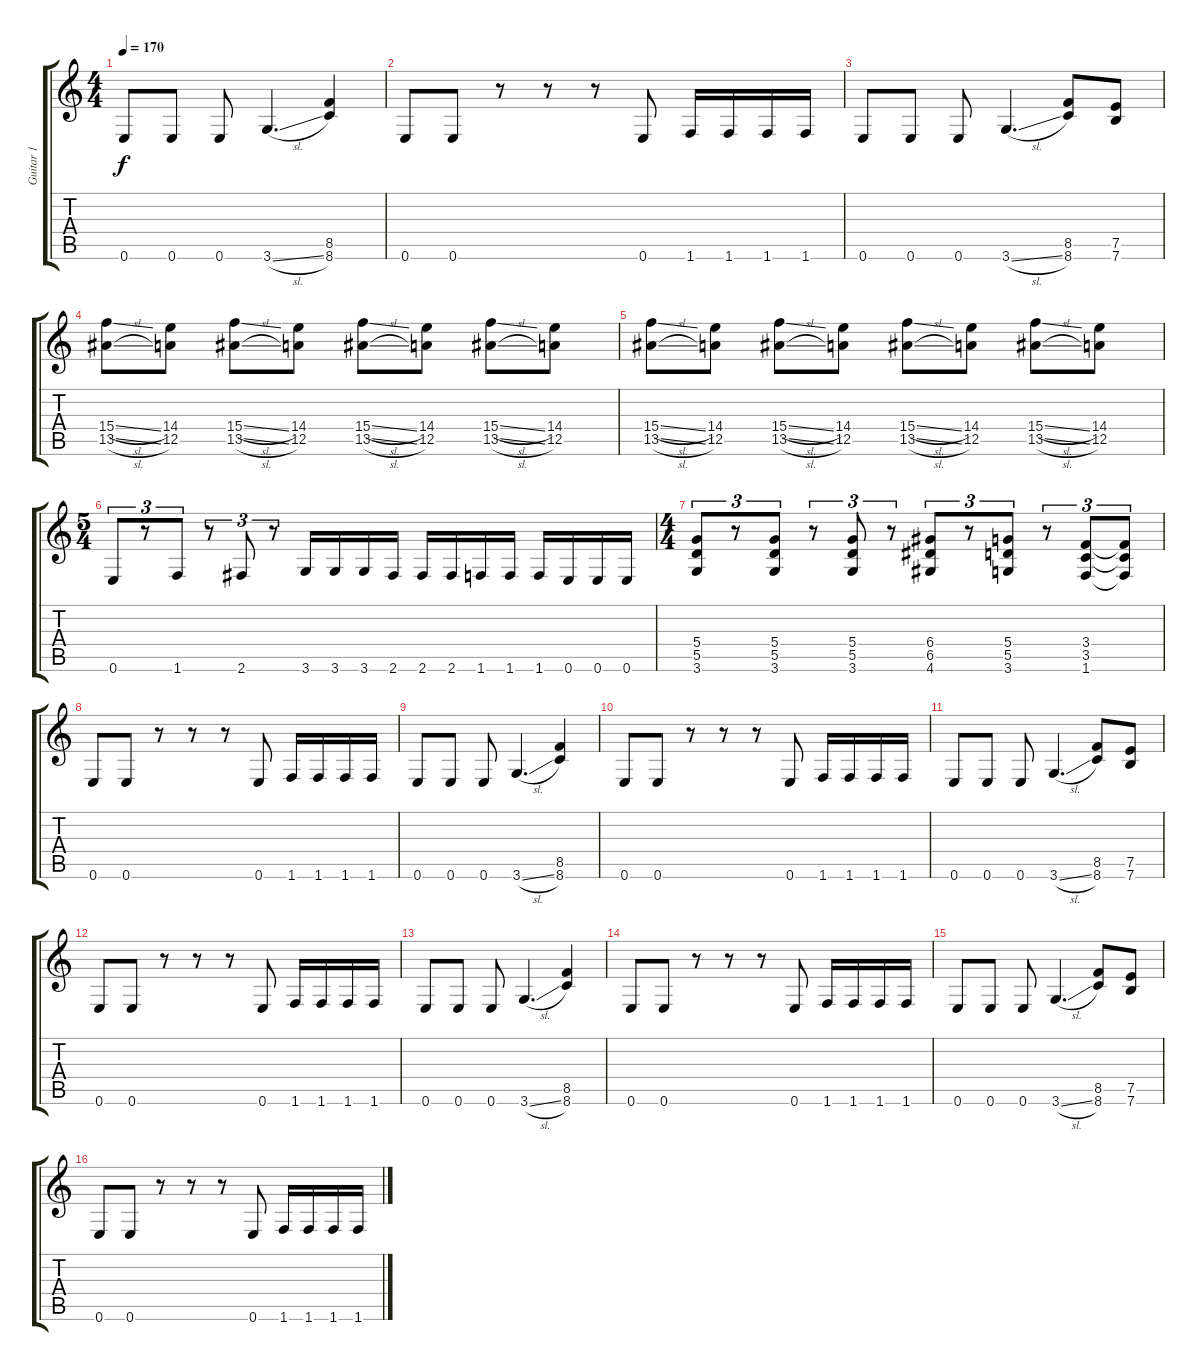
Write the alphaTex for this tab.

\track ("Guitar 1" "Guitar 1") {instrument distortionguitar}
\staff {score tabs}
\tuning (E4 B3 G3 D3 A2 E2) {hide}
\ts (4 4)
\tempo 170
\clef g2
\ks c
0.6.8{dy f} 0.6.8 0.6.8 3.6{sl}.4{d} (8.5 8.6).4 |
0.6.8 0.6.8 r.8 r.8 r.8 0.6.8 1.6.16 1.6.16 1.6.16 1.6.16 |
0.6.8 0.6.8 0.6.8 3.6{sl}.4{d} (8.5 8.6).8 (7.5 7.6).8 |
(15.4{sl} 13.5{sl}).8 (14.4 12.5).8 (15.4{sl} 13.5{sl}).8 (14.4 12.5).8 (15.4{sl} 13.5{sl}).8 (14.4 12.5).8 (15.4{sl} 13.5{sl}).8 (14.4 12.5).8 |
(15.4{sl} 13.5{sl}).8 (14.4 12.5).8 (15.4{sl} 13.5{sl}).8 (14.4 12.5).8 (15.4{sl} 13.5{sl}).8 (14.4 12.5).8 (15.4{sl} 13.5{sl}).8 (14.4 12.5).8 |
\ts (5 4)
0.6.8{tu (3 2)} r.8{tu (3 2)} 1.6.8{tu (3 2)} r.8{tu (3 2)} 2.6.8{tu (3 2)} r.8{tu (3 2)} 3.6.16 3.6.16 3.6.16 2.6.16 2.6.16 2.6.16 1.6.16 1.6.16 1.6.16 0.6.16 0.6.16 0.6.16 |
\ts (4 4)
(5.4 5.5 3.6).8{tu (3 2)} r.8{tu (3 2)} (5.4 5.5 3.6).8{tu (3 2)} r.8{tu (3 2)} (5.4 5.5 3.6).8{tu (3 2)} r.8{tu (3 2)} (6.4 6.5 4.6).8{tu (3 2)} r.8{tu (3 2)} (5.4 5.5 3.6).8{tu (3 2)} r.8{tu (3 2)} (3.4 3.5 1.6).8{tu (3 2)} (3.4{t} 3.5{t} 1.6{t}).8{tu (3 2)} |
0.6.8 0.6.8 r.8 r.8 r.8 0.6.8 1.6.16 1.6.16 1.6.16 1.6.16 |
0.6.8 0.6.8 0.6.8 3.6{sl}.4{d} (8.5 8.6).4 |
0.6.8 0.6.8 r.8 r.8 r.8 0.6.8 1.6.16 1.6.16 1.6.16 1.6.16 |
0.6.8 0.6.8 0.6.8 3.6{sl}.4{d} (8.5 8.6).8 (7.5 7.6).8 |
0.6.8 0.6.8 r.8 r.8 r.8 0.6.8 1.6.16 1.6.16 1.6.16 1.6.16 |
0.6.8 0.6.8 0.6.8 3.6{sl}.4{d} (8.5 8.6).4 |
0.6.8 0.6.8 r.8 r.8 r.8 0.6.8 1.6.16 1.6.16 1.6.16 1.6.16 |
0.6.8 0.6.8 0.6.8 3.6{sl}.4{d} (8.5 8.6).8 (7.5 7.6).8 |
0.6.8 0.6.8 r.8 r.8 r.8 0.6.8 1.6.16 1.6.16 1.6.16 1.6.16
